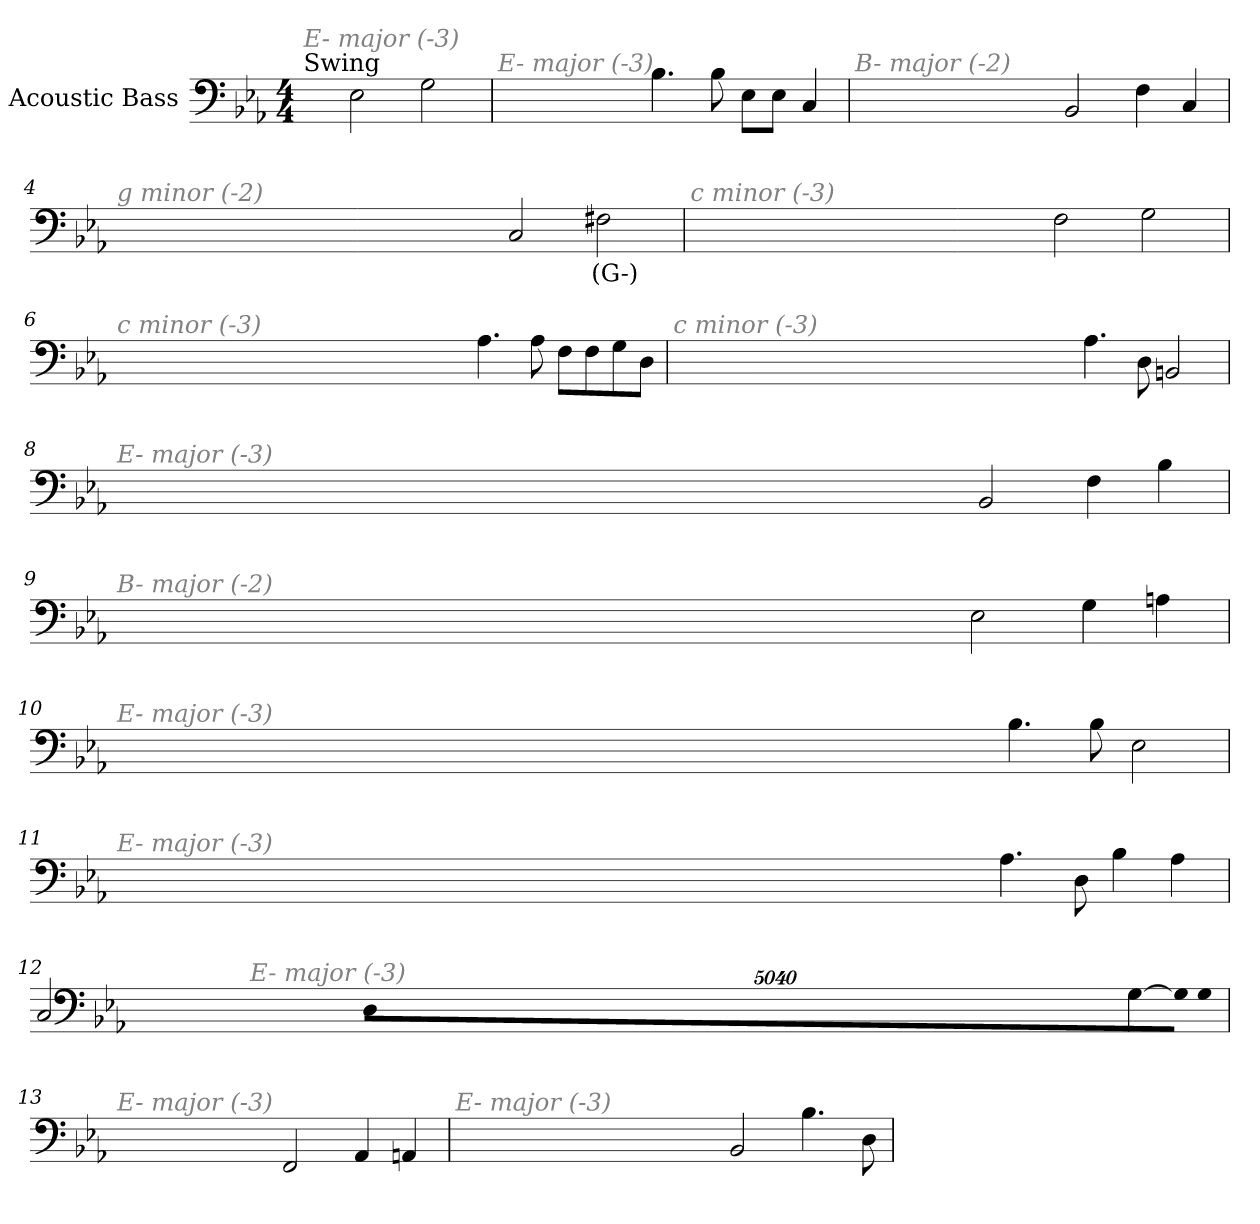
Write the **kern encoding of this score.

**kern	**text
*part1	*part1
*staff1	*staff1
*I"Acoustic Bass	*
*clefF4	*
*ITrd7c12	*
*k[b-e-a-]	*
*E-:	*
*M4/4	*
*MM182	*
=1	=1
!LO:TX:a:t=Swing	!
!LO:TX:i:color=#808080:t=E- major (-3)	!
2EE-	.
2GG	.
=2	=2
!LO:TX:i:color=#808080:t=E- major (-3)	!
4.BB-	.
8BB-	.
8EE-L	.
8EE-J	.
4CC	.
=3	=3
!LO:TX:i:color=#808080:t=B- major (-2)	!
2BBB-	.
4FF	.
4CC	.
=4	=4
!LO:TX:i:color=#808080:t=g minor (-2)	!
2CC	.
2FF#Xi	(G-)
=5	=5
!LO:TX:i:color=#808080:t=c minor (-3)	!
2FF	.
2GG	.
=6	=6
!LO:TX:i:color=#808080:t=c minor (-3)	!
4.AA-	.
8AA-	.
8FFL	.
8FF	.
8GG	.
8DDJ	.
=7	=7
!LO:TX:i:color=#808080:t=c minor (-3)	!
4.AA-	.
8DD	.
2BBBn	.
=8	=8
!LO:TX:i:color=#808080:t=E- major (-3)	!
2BBB-	.
4FF	.
4BB-	.
=9	=9
!LO:TX:i:color=#808080:t=B- major (-2)	!
2EE-	.
4GG	.
4AAn	.
=10	=10
!LO:TX:i:color=#808080:t=E- major (-3)	!
4.BB-	.
8BB-	.
2EE-	.
=11	=11
!LO:TX:i:color=#808080:t=E- major (-3)	!
4.AA-	.
8DD	.
4BB-	.
4AA-	.
=12	=12
!LO:TX:i:color=#808080:t=E- major (-3)	!
[4GG	.
!LO:N:vis=8	!
40320%3347GGL]	.
!LO:N:vis=8	!
40320%3347GG	.
!LO:N:vis=8	!
40320%3347DDJ	.
2CC	.
=13	=13
!LO:TX:i:color=#808080:t=E- major (-3)	!
2FFF	.
4AAA-	.
4AAAn	.
=14	=14
!LO:TX:i:color=#808080:t=E- major (-3)	!
2BBB-	.
4.BB-	.
8DD	.
=	=
*-	*-
